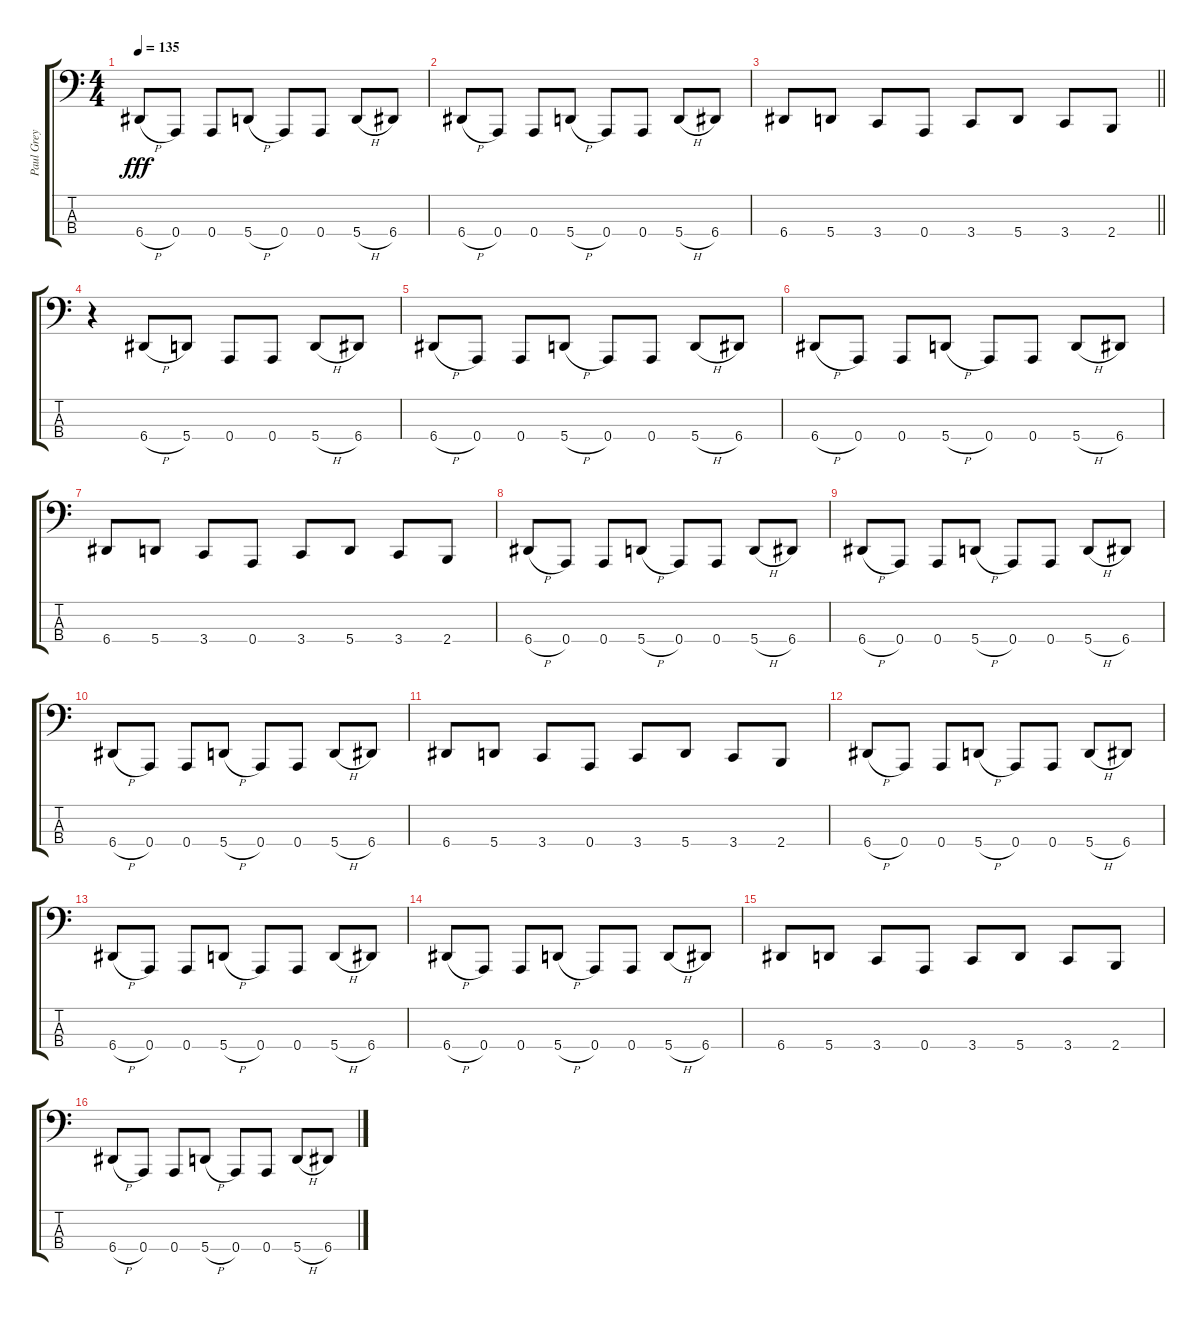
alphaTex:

\track ("Paul Grey" "Paul Grey") {instrument electricbasspick}
\staff {score tabs}
\tuning (D2 A1 E1 A0) {hide}
\ts (4 4)
\tempo 135
\clef f4
\ks c
6.4{h}.8{dy fff} 0.4.8 0.4.8 5.4{h}.8 0.4.8 0.4.8 5.4{h}.8 6.4.8 |
6.4{h}.8 0.4.8 0.4.8 5.4{h}.8 0.4.8 0.4.8 5.4{h}.8 6.4.8 |
\barLineRight lightlight
6.4.8 5.4.8 3.4.8 0.4.8 3.4.8 5.4.8 3.4.8 2.4.8 |
r.4 6.4{h}.8 5.4.8 0.4.8 0.4.8 5.4{h}.8 6.4.8 |
6.4{h}.8 0.4.8 0.4.8 5.4{h}.8 0.4.8 0.4.8 5.4{h}.8 6.4.8 |
6.4{h}.8 0.4.8 0.4.8 5.4{h}.8 0.4.8 0.4.8 5.4{h}.8 6.4.8 |
6.4.8 5.4.8 3.4.8 0.4.8 3.4.8 5.4.8 3.4.8 2.4.8 |
6.4{h}.8 0.4.8 0.4.8 5.4{h}.8 0.4.8 0.4.8 5.4{h}.8 6.4.8 |
6.4{h}.8 0.4.8 0.4.8 5.4{h}.8 0.4.8 0.4.8 5.4{h}.8 6.4.8 |
6.4{h}.8 0.4.8 0.4.8 5.4{h}.8 0.4.8 0.4.8 5.4{h}.8 6.4.8 |
6.4.8 5.4.8 3.4.8 0.4.8 3.4.8 5.4.8 3.4.8 2.4.8 |
6.4{h}.8 0.4.8 0.4.8 5.4{h}.8 0.4.8 0.4.8 5.4{h}.8 6.4.8 |
6.4{h}.8 0.4.8 0.4.8 5.4{h}.8 0.4.8 0.4.8 5.4{h}.8 6.4.8 |
6.4{h}.8 0.4.8 0.4.8 5.4{h}.8 0.4.8 0.4.8 5.4{h}.8 6.4.8 |
6.4.8 5.4.8 3.4.8 0.4.8 3.4.8 5.4.8 3.4.8 2.4.8 |
6.4{h}.8 0.4.8 0.4.8 5.4{h}.8 0.4.8 0.4.8 5.4{h}.8 6.4.8
